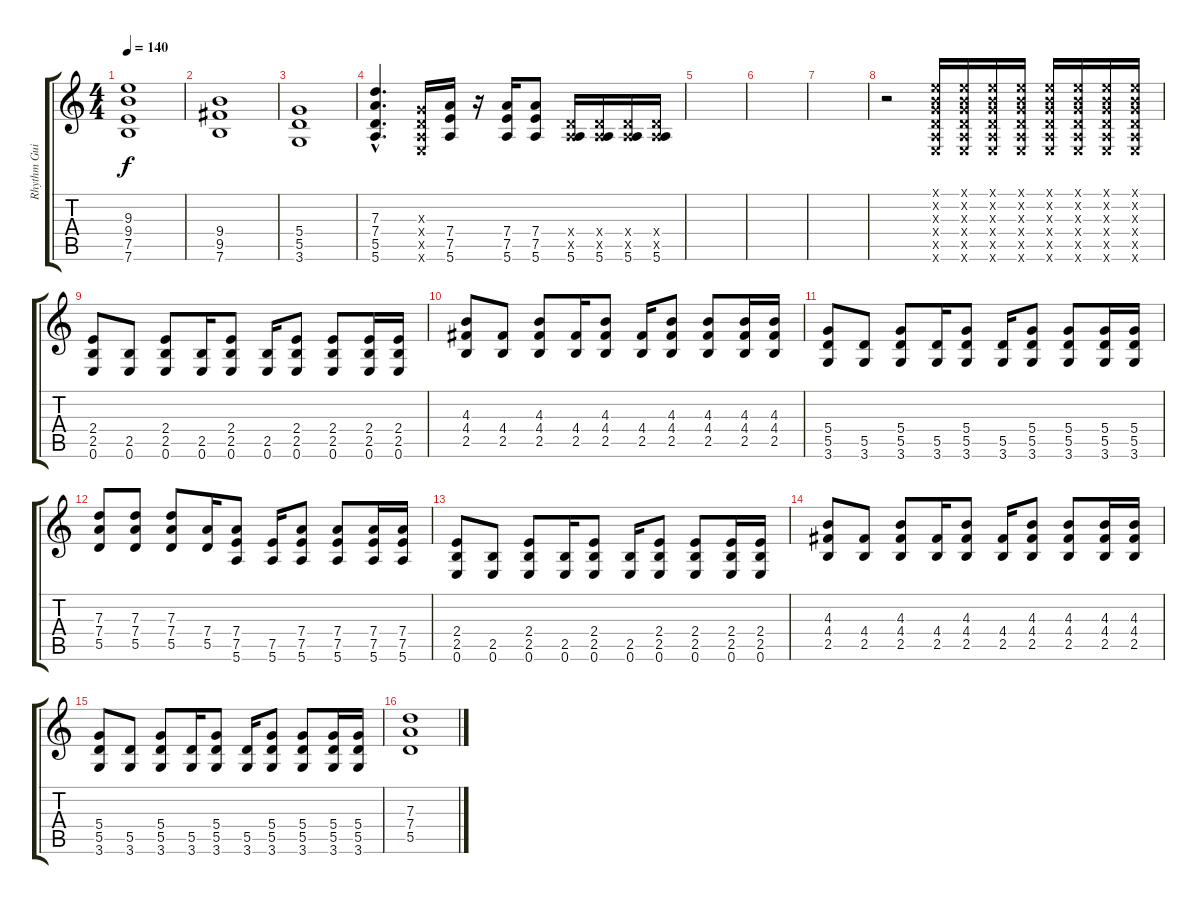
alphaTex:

\track ("Rhythm Guitar" "Rhythm Gui") {instrument distortionguitar}
\staff {score tabs}
\tuning (E4 B3 G3 D3 A2 E2) {hide}
\ts (4 4)
\tempo 140
\clef g2
\ks c
(9.3 9.4 7.5 7.6).1{dy f} |
(9.4 9.5 7.6).1 |
(5.4 5.5 3.6).1 |
(7.3{hac} 7.4{hac} 5.5{hac} 5.6{hac}).4{d} (0.3{x} 0.4{x} 0.5{x} 0.6{x}).16 (7.4 7.5 5.6).16 r.16 (7.4 7.5 5.6).16 (7.4 7.5 5.6).8 (0.4{x} 0.5{x} 5.6).16 (0.4{x} 0.5{x} 5.6).16 (0.4{x} 0.5{x} 5.6).16 (0.4{x} 0.5{x} 5.6).16 |
|
|
|
r.2 (0.1{x} 0.2{x} 0.3{x} 0.4{x} 0.5{x} 0.6{x}).16 (0.1{x} 0.2{x} 0.3{x} 0.4{x} 0.5{x} 0.6{x}).16 (0.1{x} 0.2{x} 0.3{x} 0.4{x} 0.5{x} 0.6{x}).16 (0.1{x} 0.2{x} 0.3{x} 0.4{x} 0.5{x} 0.6{x}).16 (0.1{x} 0.2{x} 0.3{x} 0.4{x} 0.5{x} 0.6{x}).16 (0.1{x} 0.2{x} 0.3{x} 0.4{x} 0.5{x} 0.6{x}).16 (0.1{x} 0.2{x} 0.3{x} 0.4{x} 0.5{x} 0.6{x}).16 (0.1{x} 0.2{x} 0.3{x} 0.4{x} 0.5{x} 0.6{x}).16 |
(2.4 2.5 0.6).8 (2.5 0.6).8 (2.4 2.5 0.6).8 (2.5 0.6).16 (2.4 2.5 0.6).8 (2.5 0.6).16 (2.4 2.5 0.6).8 (2.4 2.5 0.6).8 (2.4 2.5 0.6).16 (2.4 2.5 0.6).16 |
(4.3 4.4 2.5).8 (4.4 2.5).8 (4.3 4.4 2.5).8 (4.4 2.5).16 (4.3 4.4 2.5).8 (4.4 2.5).16 (4.3 4.4 2.5).8 (4.3 4.4 2.5).8 (4.3 4.4 2.5).16 (4.3 4.4 2.5).16 |
(5.4 5.5 3.6).8 (5.5 3.6).8 (5.4 5.5 3.6).8 (5.5 3.6).16 (5.4 5.5 3.6).8 (5.5 3.6).16 (5.4 5.5 3.6).8 (5.4 5.5 3.6).8 (5.4 5.5 3.6).16 (5.4 5.5 3.6).16 |
(7.3 7.4 5.5).8 (7.3 7.4 5.5).8 (7.3 7.4 5.5).8 (7.4 5.5).16 (7.4 7.5 5.6).8 (7.5 5.6).16 (7.4 7.5 5.6).8 (7.4 7.5 5.6).8 (7.4 7.5 5.6).16 (7.4 7.5 5.6).16 |
(2.4 2.5 0.6).8 (2.5 0.6).8 (2.4 2.5 0.6).8 (2.5 0.6).16 (2.4 2.5 0.6).8 (2.5 0.6).16 (2.4 2.5 0.6).8 (2.4 2.5 0.6).8 (2.4 2.5 0.6).16 (2.4 2.5 0.6).16 |
(4.3 4.4 2.5).8 (4.4 2.5).8 (4.3 4.4 2.5).8 (4.4 2.5).16 (4.3 4.4 2.5).8 (4.4 2.5).16 (4.3 4.4 2.5).8 (4.3 4.4 2.5).8 (4.3 4.4 2.5).16 (4.3 4.4 2.5).16 |
(5.4 5.5 3.6).8 (5.5 3.6).8 (5.4 5.5 3.6).8 (5.5 3.6).16 (5.4 5.5 3.6).8 (5.5 3.6).16 (5.4 5.5 3.6).8 (5.4 5.5 3.6).8 (5.4 5.5 3.6).16 (5.4 5.5 3.6).16 |
(7.3 7.4 5.5).1
